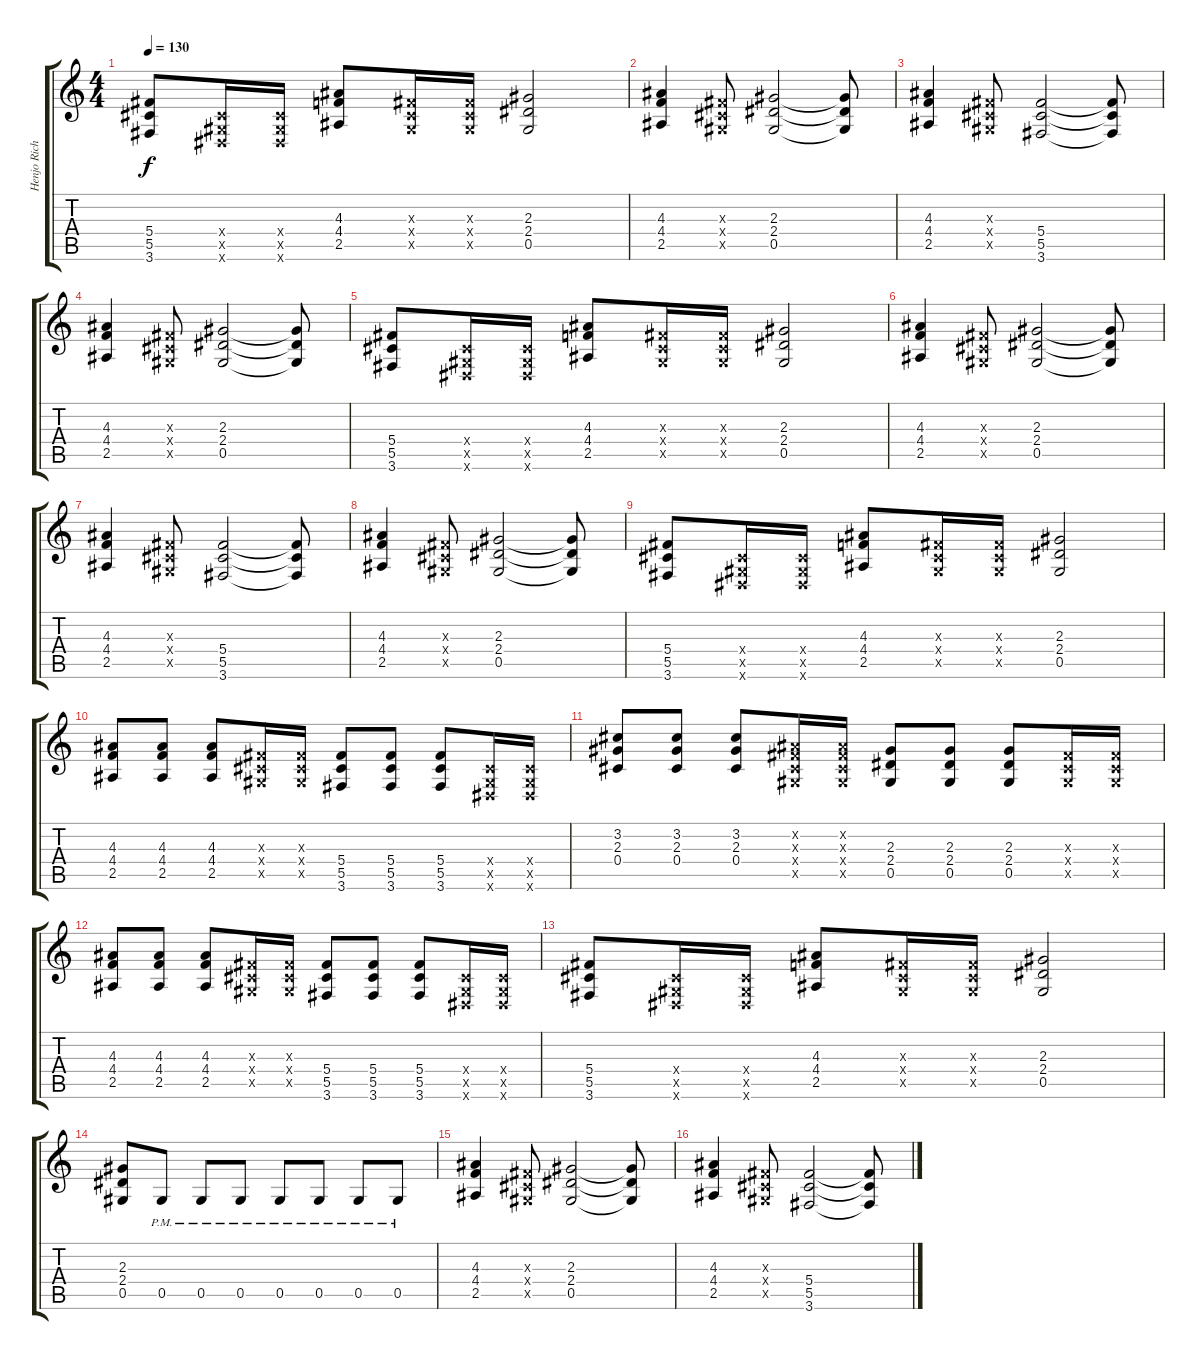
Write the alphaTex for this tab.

\track ("Henjo Richter (guitar1)" "Henjo Rich") {instrument distortionguitar}
\staff {score tabs}
\tuning (Eb4 Bb3 Gb3 Db3 Ab2 Eb2) {hide}
\ts (4 4)
\tempo 130
\clef g2
\ks c
(5.4 5.5 3.6).8{dy f} (0.4{x} 0.5{x} 0.6{x}).16 (0.4{x} 0.5{x} 0.6{x}).16 (4.3 4.4 2.5).8 (0.3{x} 0.4{x} 0.5{x}).16 (0.3{x} 0.4{x} 0.5{x}).16 (2.3 2.4 0.5).2 |
(4.3 4.4 2.5).4 (0.3{x} 0.4{x} 0.5{x}).8 (2.3 2.4 0.5).2 (2.3{t} 2.4{t} 0.5{t}).8 |
(4.3 4.4 2.5).4 (0.3{x} 0.4{x} 0.5{x}).8 (5.4 5.5 3.6).2 (5.4{t} 5.5{t} 3.6{t}).8 |
(4.3 4.4 2.5).4 (0.3{x} 0.4{x} 0.5{x}).8 (2.3 2.4 0.5).2 (2.3{t} 2.4{t} 0.5{t}).8 |
(5.4 5.5 3.6).8 (0.4{x} 0.5{x} 0.6{x}).16 (0.4{x} 0.5{x} 0.6{x}).16 (4.3 4.4 2.5).8 (0.3{x} 0.4{x} 0.5{x}).16 (0.3{x} 0.4{x} 0.5{x}).16 (2.3 2.4 0.5).2 |
(4.3 4.4 2.5).4 (0.3{x} 0.4{x} 0.5{x}).8 (2.3 2.4 0.5).2 (2.3{t} 2.4{t} 0.5{t}).8 |
(4.3 4.4 2.5).4 (0.3{x} 0.4{x} 0.5{x}).8 (5.4 5.5 3.6).2 (5.4{t} 5.5{t} 3.6{t}).8 |
(4.3 4.4 2.5).4 (0.3{x} 0.4{x} 0.5{x}).8 (2.3 2.4 0.5).2 (2.3{t} 2.4{t} 0.5{t}).8 |
(5.4 5.5 3.6).8 (0.4{x} 0.5{x} 0.6{x}).16 (0.4{x} 0.5{x} 0.6{x}).16 (4.3 4.4 2.5).8 (0.3{x} 0.4{x} 0.5{x}).16 (0.3{x} 0.4{x} 0.5{x}).16 (2.3 2.4 0.5).2 |
(4.3 4.4 2.5).8 (4.3 4.4 2.5).8 (4.3 4.4 2.5).8 (0.3{x} 0.4{x} 0.5{x}).16 (0.3{x} 0.4{x} 0.5{x}).16 (5.4 5.5 3.6).8 (5.4 5.5 3.6).8 (5.4 5.5 3.6).8 (0.4{x} 0.5{x} 0.6{x}).16 (0.4{x} 0.5{x} 0.6{x}).16 |
(3.2 2.3 0.4).8 (3.2 2.3 0.4).8 (3.2 2.3 0.4).8 (0.2{x} 0.3{x} 0.4{x} 0.5{x}).16 (0.2{x} 0.3{x} 0.4{x} 0.5{x}).16 (2.3 2.4 0.5).8 (2.3 2.4 0.5).8 (2.3 2.4 0.5).8 (0.3{x} 0.4{x} 0.5{x}).16 (0.3{x} 0.4{x} 0.5{x}).16 |
(4.3 4.4 2.5).8 (4.3 4.4 2.5).8 (4.3 4.4 2.5).8 (0.3{x} 0.4{x} 0.5{x}).16 (0.3{x} 0.4{x} 0.5{x}).16 (5.4 5.5 3.6).8 (5.4 5.5 3.6).8 (5.4 5.5 3.6).8 (0.4{x} 0.5{x} 0.6{x}).16 (0.4{x} 0.5{x} 0.6{x}).16 |
(5.4 5.5 3.6).8 (0.4{x} 0.5{x} 0.6{x}).16 (0.4{x} 0.5{x} 0.6{x}).16 (4.3 4.4 2.5).8 (0.3{x} 0.4{x} 0.5{x}).16 (0.3{x} 0.4{x} 0.5{x}).16 (2.3 2.4 0.5).2 |
(2.3 2.4 0.5).8 0.5{pm}.8 0.5{pm}.8 0.5{pm}.8 0.5{pm}.8 0.5{pm}.8 0.5{pm}.8 0.5{pm}.8 |
(4.3 4.4 2.5).4 (0.3{x} 0.4{x} 0.5{x}).8 (2.3 2.4 0.5).2 (2.3{t} 2.4{t} 0.5{t}).8 |
(4.3 4.4 2.5).4 (0.3{x} 0.4{x} 0.5{x}).8 (5.4 5.5 3.6).2 (5.4{t} 5.5{t} 3.6{t}).8
